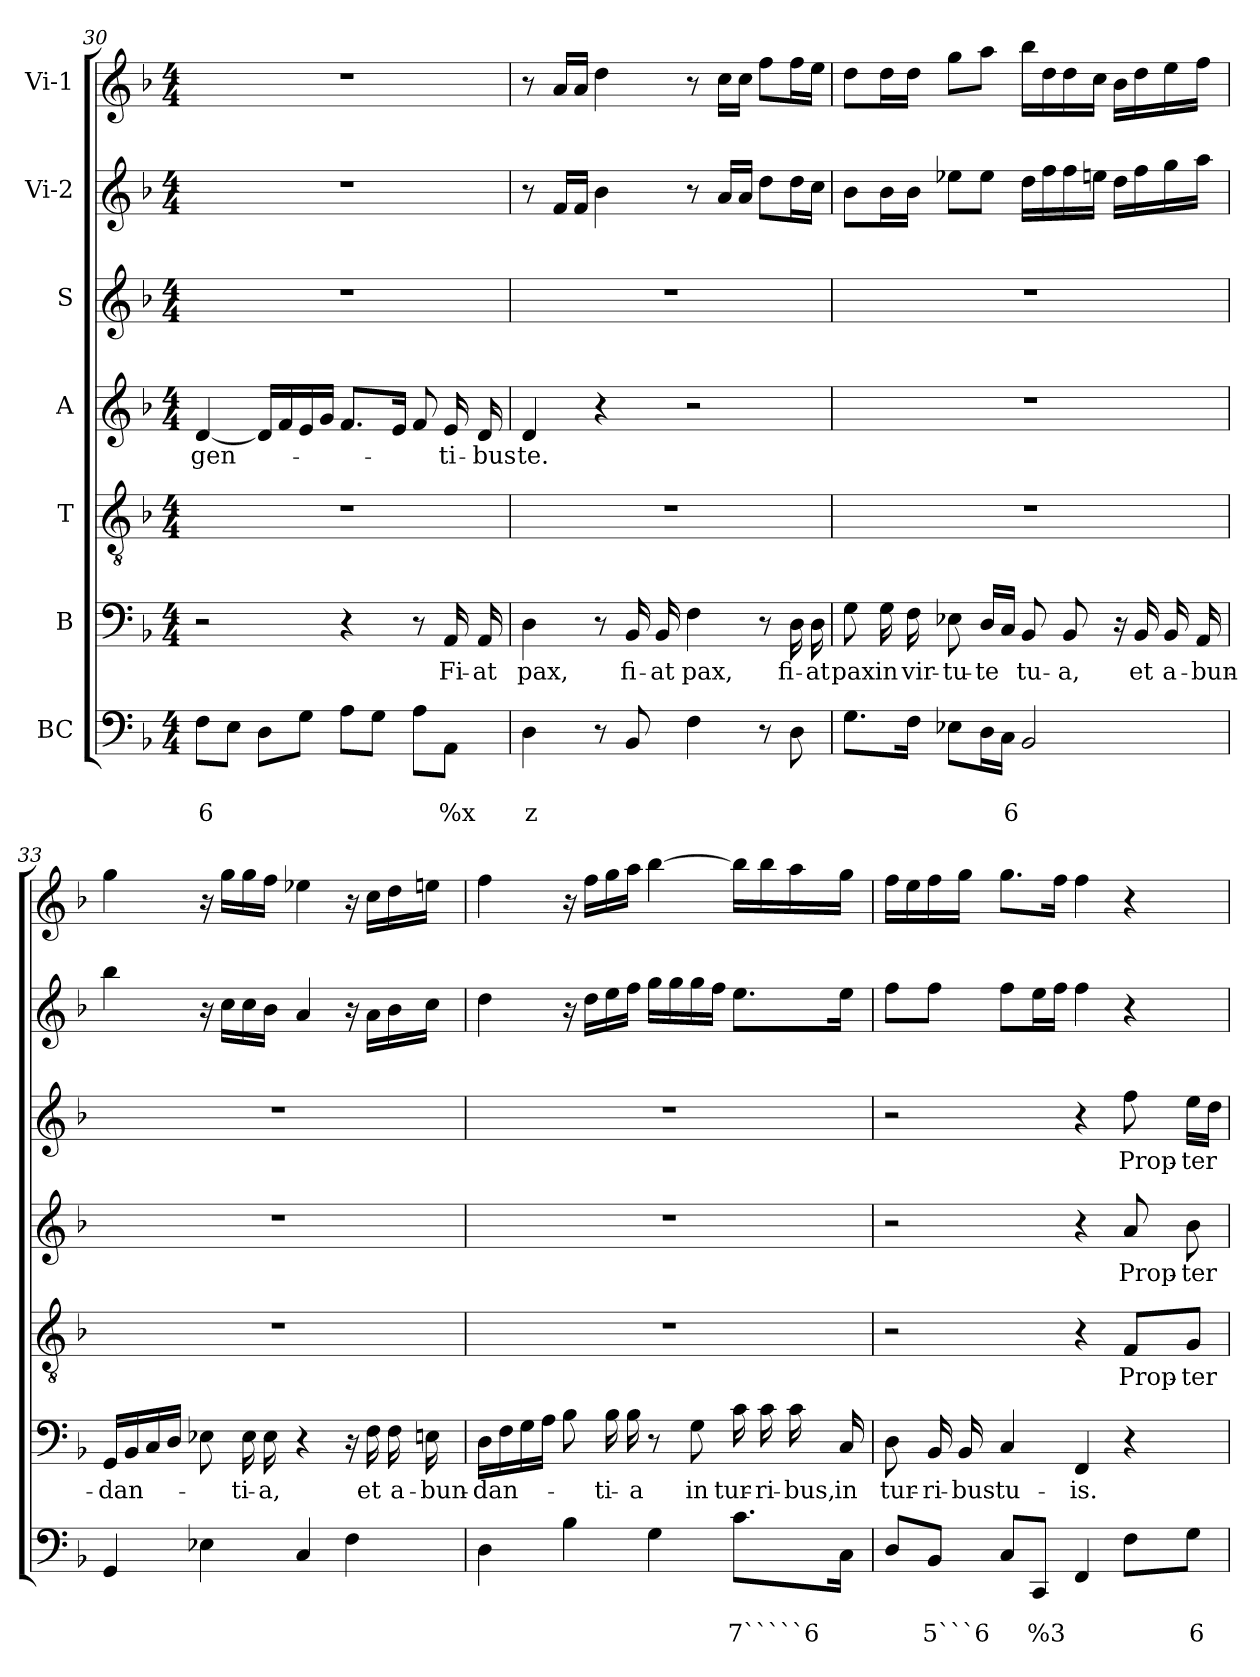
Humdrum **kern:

**kern	**text	**text	**kern	**text	**kern	**text	**kern	**text	**kern	**text	**kern	**kern
*part7	*part7	*part7	*part6	*part6	*part5	*part5	*part4	*part4	*part3	*part3	*part2	*part1
*staff7	*staff7	*staff7	*staff6	*staff6	*staff5	*staff5	*staff4	*staff4	*staff3	*staff3	*staff2	*staff1
*I"BC	*	*	*I"B	*	*I"T	*	*I"A	*	*I"S	*	*I"Vi-2	*I"Vi-1
*clefF4	*	*	*clefF4	*	*clefGv2	*	*clefG2	*	*clefG2	*	*clefG2	*clefG2
*k[b-]	*	*	*k[b-]	*	*k[b-]	*	*k[b-]	*	*k[b-]	*	*k[b-]	*k[b-]
*F:	*	*	*F:	*	*F:	*	*F:	*	*F:	*	*F:	*F:
*M4/4	*	*	*M4/4	*	*M4/4	*	*M4/4	*	*M4/4	*	*M4/4	*M4/4
=30	=30	=30	=30	=30	=30	=30	=30	=30	=30	=30	=30	=30
!	!	!LO:LY:b	!	!	!	!	!	!LO:LY:b	!	!	!	!
8F\L	.	6	2r	.	1r	.	[4d/	-gen-	1r	.	1r	1r
8E\J	.	.	.	.	.	.	.	.	.	.	.	.
8D\L	.	.	.	.	.	.	16d/LL]	.	.	.	.	.
.	.	.	.	.	.	.	16f/	.	.	.	.	.
8G\J	.	.	.	.	.	.	16e/	.	.	.	.	.
.	.	.	.	.	.	.	16g/JJ	.	.	.	.	.
8A\L	.	.	4r	.	.	.	8.f/L	.	.	.	.	.
8G\J	.	.	.	.	.	.	.	.	.	.	.	.
.	.	.	.	.	.	.	16e/Jk	.	.	.	.	.
8A\L	.	.	8r	.	.	.	8f/	.	.	.	.	.
!	!	!LO:LY:b	!	!LO:LY:b	!	!	!	!LO:LY:b	!	!	!	!
8AA\J	.	%x	16AA/	Fi-	.	.	16e/	-ti-	.	.	.	.
!	!	!	!	!LO:LY:b	!	!	!	!LO:LY:b	!	!	!	!
.	.	.	16AA/	-at	.	.	16d/	-bus	.	.	.	.
!!LO:PB:g=z
=31	=31	=31	=31	=31	=31	=31	=31	=31	=31	=31	=31	=31
!	!	!LO:LY:b	!	!LO:LY:b	!	!	!	!LO:LY:b	!	!	!	!
4D\	.	z	4D\	pax,	1r	.	4d/	te.	1r	.	8r	8r
.	.	.	.	.	.	.	.	.	.	.	16f/LL	16a/LL
.	.	.	.	.	.	.	.	.	.	.	16f/JJ	16a/JJ
8r	.	.	8r	.	.	.	4r	.	.	.	4b-\	4dd\
!	!	!	!	!LO:LY:b	!	!	!	!	!	!	!	!
8BB-/	.	.	16BB-/	fi-	.	.	.	.	.	.	.	.
!	!	!	!	!LO:LY:b	!	!	!	!	!	!	!	!
.	.	.	16BB-/	-at	.	.	.	.	.	.	.	.
!	!	!	!	!LO:LY:b	!	!	!	!	!	!	!	!
4F\	.	.	4F\	pax,	.	.	2r	.	.	.	8r	8r
.	.	.	.	.	.	.	.	.	.	.	16a/LL	16cc\LL
.	.	.	.	.	.	.	.	.	.	.	16a/JJ	16cc\JJ
8r	.	.	8r	.	.	.	.	.	.	.	8dd\L	8ff\L
!	!	!	!	!LO:LY:b	!	!	!	!	!	!	!	!
8D\	.	.	16D\	fi-	.	.	.	.	.	.	16dd\L	16ff\L
!	!	!	!	!LO:LY:b	!	!	!	!	!	!	!	!
.	.	.	16D\	-at	.	.	.	.	.	.	16cc\JJ	16ee\JJ
=32	=32	=32	=32	=32	=32	=32	=32	=32	=32	=32	=32	=32
!	!	!	!	!LO:LY:b	!	!	!	!	!	!	!	!
8.G\L	.	.	8G\	pax	1r	.	1r	.	1r	.	8b-\L	8dd\L
!	!	!	!	!LO:LY:b	!	!	!	!	!	!	!	!
.	.	.	16G\	in	.	.	.	.	.	.	16b-\L	16dd\L
!	!	!	!	!LO:LY:b	!	!	!	!	!	!	!	!
16F\Jk	.	.	16F\	vir-	.	.	.	.	.	.	16b-\JJ	16dd\JJ
!	!	!	!	!LO:LY:b	!	!	!	!	!	!	!	!
8E-X\L	.	.	8E-X\	-tu-	.	.	.	.	.	.	8ee-X\L	8gg\L
!	!	!	!	!LO:LY:b	!	!	!	!	!	!	!	!
16D\L	.	.	16D/LL	-te	.	.	.	.	.	.	8ee-\J	8aa\J
!	!	!LO:LY:b	!	!	!	!	!	!	!	!	!	!
16C\JJ	.	6	16C/JJ	.	.	.	.	.	.	.	.	.
!	!	!	!	!LO:LY:b	!	!	!	!	!	!	!	!
2BB-/	.	.	8BB-/	tu-	.	.	.	.	.	.	16dd\LL	16bb-\LL
.	.	.	.	.	.	.	.	.	.	.	16ff\	16dd\
!	!	!	!	!LO:LY:b	!	!	!	!	!	!	!	!
.	.	.	8BB-/	-a,	.	.	.	.	.	.	16ff\	16dd\
.	.	.	.	.	.	.	.	.	.	.	16een\JJ	16cc\JJ
.	.	.	16r	.	.	.	.	.	.	.	16dd\LL	16b-\LL
!	!	!	!	!LO:LY:b	!	!	!	!	!	!	!	!
.	.	.	16BB-/	et	.	.	.	.	.	.	16ff\	16dd\
!	!	!	!	!LO:LY:b	!	!	!	!	!	!	!	!
.	.	.	16BB-/	a-	.	.	.	.	.	.	16gg\	16ee\
!	!	!	!	!LO:LY:b	!	!	!	!	!	!	!	!
.	.	.	16AA/	-bun-	.	.	.	.	.	.	16aa\JJ	16ff\JJ
=33	=33	=33	=33	=33	=33	=33	=33	=33	=33	=33	=33	=33
!	!	!	!	!LO:LY:b	!	!	!	!	!	!	!	!
4GG/	.	.	16GG/LL	-dan-	1r	.	1r	.	1r	.	4bb-\	4gg\
.	.	.	16BB-/	.	.	.	.	.	.	.	.	.
.	.	.	16C/	.	.	.	.	.	.	.	.	.
.	.	.	16D/JJ	.	.	.	.	.	.	.	.	.
4E-X\	.	.	8E-X\	.	.	.	.	.	.	.	16r	16r
.	.	.	.	.	.	.	.	.	.	.	16cc\LL	16gg\LL
!	!	!	!	!LO:LY:b	!	!	!	!	!	!	!	!
.	.	.	16E-\	-ti-	.	.	.	.	.	.	16cc\	16gg\
!	!	!	!	!LO:LY:b	!	!	!	!	!	!	!	!
.	.	.	16E-\	-a,	.	.	.	.	.	.	16b-\JJ	16ff\JJ
4C/	.	.	4r	.	.	.	.	.	.	.	4a/	4ee-X\
4F\	.	.	16r	.	.	.	.	.	.	.	16r	16r
!	!	!	!	!LO:LY:b	!	!	!	!	!	!	!	!
.	.	.	16F\	et	.	.	.	.	.	.	16a\LL	16cc\LL
!	!	!	!	!LO:LY:b	!	!	!	!	!	!	!	!
.	.	.	16F\	a-	.	.	.	.	.	.	16b-\	16dd\
!	!	!	!	!LO:LY:b	!	!	!	!	!	!	!	!
.	.	.	16En\	-bun-	.	.	.	.	.	.	16cc\JJ	16een\JJ
!!LO:LB:g=z
=34	=34	=34	=34	=34	=34	=34	=34	=34	=34	=34	=34	=34
!	!	!	!	!LO:LY:b	!	!	!	!	!	!	!	!
4D\	.	.	16D\LL	-dan-	1r	.	1r	.	1r	.	4dd\	4ff\
.	.	.	16F\	.	.	.	.	.	.	.	.	.
.	.	.	16G\	.	.	.	.	.	.	.	.	.
.	.	.	16A\JJ	.	.	.	.	.	.	.	.	.
4B-\	.	.	8B-\	.	.	.	.	.	.	.	16r	16r
.	.	.	.	.	.	.	.	.	.	.	16dd\LL	16ff\LL
!	!	!	!	!LO:LY:b	!	!	!	!	!	!	!	!
.	.	.	16B-\	-ti-	.	.	.	.	.	.	16ee\	16gg\
!	!	!	!	!LO:LY:b	!	!	!	!	!	!	!	!
.	.	.	16B-\	-a	.	.	.	.	.	.	16ff\JJ	16aa\JJ
4G\	.	.	8r	.	.	.	.	.	.	.	16gg\LL	[4bb-\
.	.	.	.	.	.	.	.	.	.	.	16gg\	.
!	!	!	!	!LO:LY:b	!	!	!	!	!	!	!	!
.	.	.	8G\	in	.	.	.	.	.	.	16gg\	.
.	.	.	.	.	.	.	.	.	.	.	16ff\JJ	.
!	!	!LO:LY:b	!	!LO:LY:b	!	!	!	!	!	!	!	!
8.c\L	.	7`````6	16c\	tur-	.	.	.	.	.	.	8.ee\L	16bb-\LL]
!	!	!	!	!LO:LY:b	!	!	!	!	!	!	!	!
.	.	.	16c\	-ri-	.	.	.	.	.	.	.	16bb-\
!	!	!	!	!LO:LY:b	!	!	!	!	!	!	!	!
.	.	.	16c\	-bus,	.	.	.	.	.	.	.	16aa\
!	!	!	!	!LO:LY:b	!	!	!	!	!	!	!	!
16C\Jk	.	.	16C/	in	.	.	.	.	.	.	16ee\Jk	16gg\JJ
=35	=35	=35	=35	=35	=35	=35	=35	=35	=35	=35	=35	=35
!	!	!	!	!LO:LY:b	!	!	!	!	!	!	!	!
8D/L	.	.	8D\	tur-	2r	.	2r	.	2r	.	8ff\L	16ff\LL
.	.	.	.	.	.	.	.	.	.	.	.	16ee\
!	!	!LO:LY:b	!	!LO:LY:b	!	!	!	!	!	!	!	!
8BB-/J	.	5```6	16BB-/	-ri-	.	.	.	.	.	.	8ff\J	16ff\
!	!	!	!	!LO:LY:b	!	!	!	!	!	!	!	!
.	.	.	16BB-/	-bus	.	.	.	.	.	.	.	16gg\JJ
!	!	!	!	!LO:LY:b	!	!	!	!	!	!	!	!
8C/L	.	.	4C/	tu-	.	.	.	.	.	.	8ff\L	8.gg\L
!	!	!LO:LY:b	!	!	!	!	!	!	!	!	!	!
8CC/J	.	%3	.	.	.	.	.	.	.	.	16ee\L	.
.	.	.	.	.	.	.	.	.	.	.	16ff\JJ	16ff\Jk
!	!	!	!	!LO:LY:b	!	!	!	!	!	!	!	!
4FF/	.	.	4FF/	-is.	4r	.	4r	.	4r	.	4ff\	4ff\
!	!	!	!	!	!	!LO:LY:b	!	!LO:LY:b	!	!LO:LY:b	!	!
8F\L	.	.	4r	.	8F/L	Prop-	8a/	Prop-	8ff\	Prop-	4r	4r
!	!	!LO:LY:b	!	!	!	!LO:LY:b	!	!LO:LY:b	!	!LO:LY:b	!	!
8G\J	.	6	.	.	8G/J	-ter	8b-\	-ter	16ee\LL	-ter	.	.
.	.	.	.	.	.	.	.	.	16dd\JJ	.	.	.
=	=	=	=	=	=	=	=	=	=	=	=	=
*-	*-	*-	*-	*-	*-	*-	*-	*-	*-	*-	*-	*-
